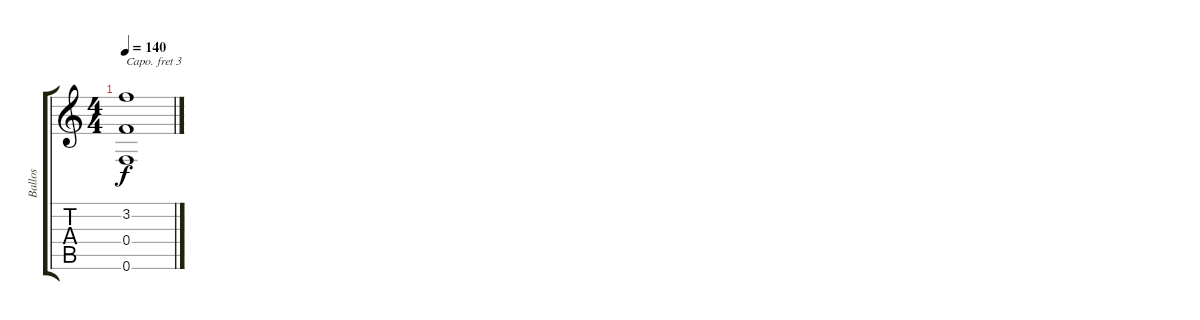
\track ("Ballos" "Ballos") {instrument acousticguitarnylon}
\staff {score tabs}
\capo 3
\tuning (E4 B3 G3 D3 A2 D2) {hide}
\ts (4 4)
\tempo 140
\clef g2
\ks c
(3.2 0.4 0.6).1{dy f}
